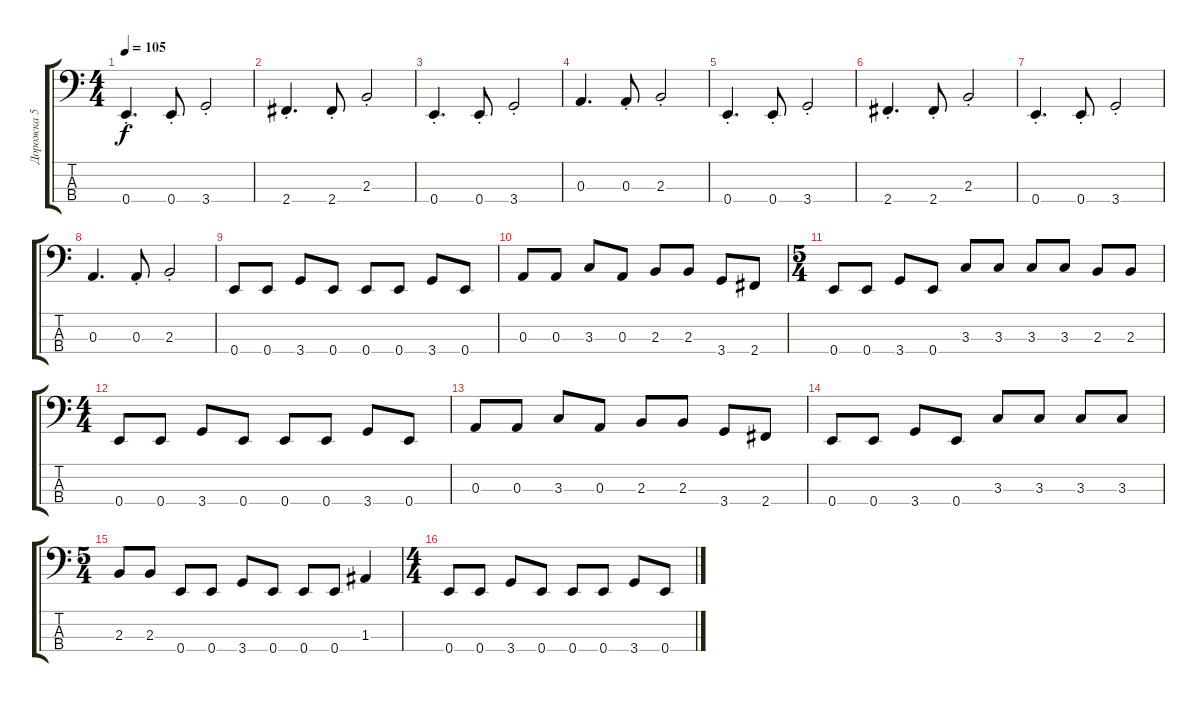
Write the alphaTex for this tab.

\track ("Дорожка 5" "Дорожка 5") {instrument electricbassfinger}
\staff {score tabs}
\tuning (G2 D2 A1 E1) {hide}
\ts (4 4)
\tempo 105
\clef f4
\ks c
0.4{st}.4{d dy f} 0.4{st}.8 3.4{st}.2 |
2.4{st}.4{d} 2.4{st}.8 2.3{st}.2 |
0.4{st}.4{d} 0.4{st}.8 3.4{st}.2 |
0.3.4{d} 0.3{st}.8 2.3{st}.2 |
0.4{st}.4{d} 0.4{st}.8 3.4{st}.2 |
2.4{st}.4{d} 2.4{st}.8 2.3{st}.2 |
0.4{st}.4{d} 0.4{st}.8 3.4{st}.2 |
0.3.4{d} 0.3{st}.8 2.3{st}.2 |
0.4.8 0.4.8 3.4.8 0.4.8 0.4.8 0.4.8 3.4.8 0.4.8 |
0.3.8 0.3.8 3.3.8 0.3.8 2.3.8 2.3.8 3.4.8 2.4.8 |
\ts (5 4)
0.4.8 0.4.8 3.4.8 0.4.8 3.3.8 3.3.8 3.3.8 3.3.8 2.3.8 2.3.8 |
\ts (4 4)
0.4.8 0.4.8 3.4.8 0.4.8 0.4.8 0.4.8 3.4.8 0.4.8 |
0.3.8 0.3.8 3.3.8 0.3.8 2.3.8 2.3.8 3.4.8 2.4.8 |
0.4.8 0.4.8 3.4.8 0.4.8 3.3.8 3.3.8 3.3.8 3.3.8 |
\ts (5 4)
2.3.8 2.3.8 0.4.8 0.4.8 3.4.8 0.4.8 0.4.8 0.4.8 1.3.4 |
\ts (4 4)
0.4.8 0.4.8 3.4.8 0.4.8 0.4.8 0.4.8 3.4.8 0.4.8
